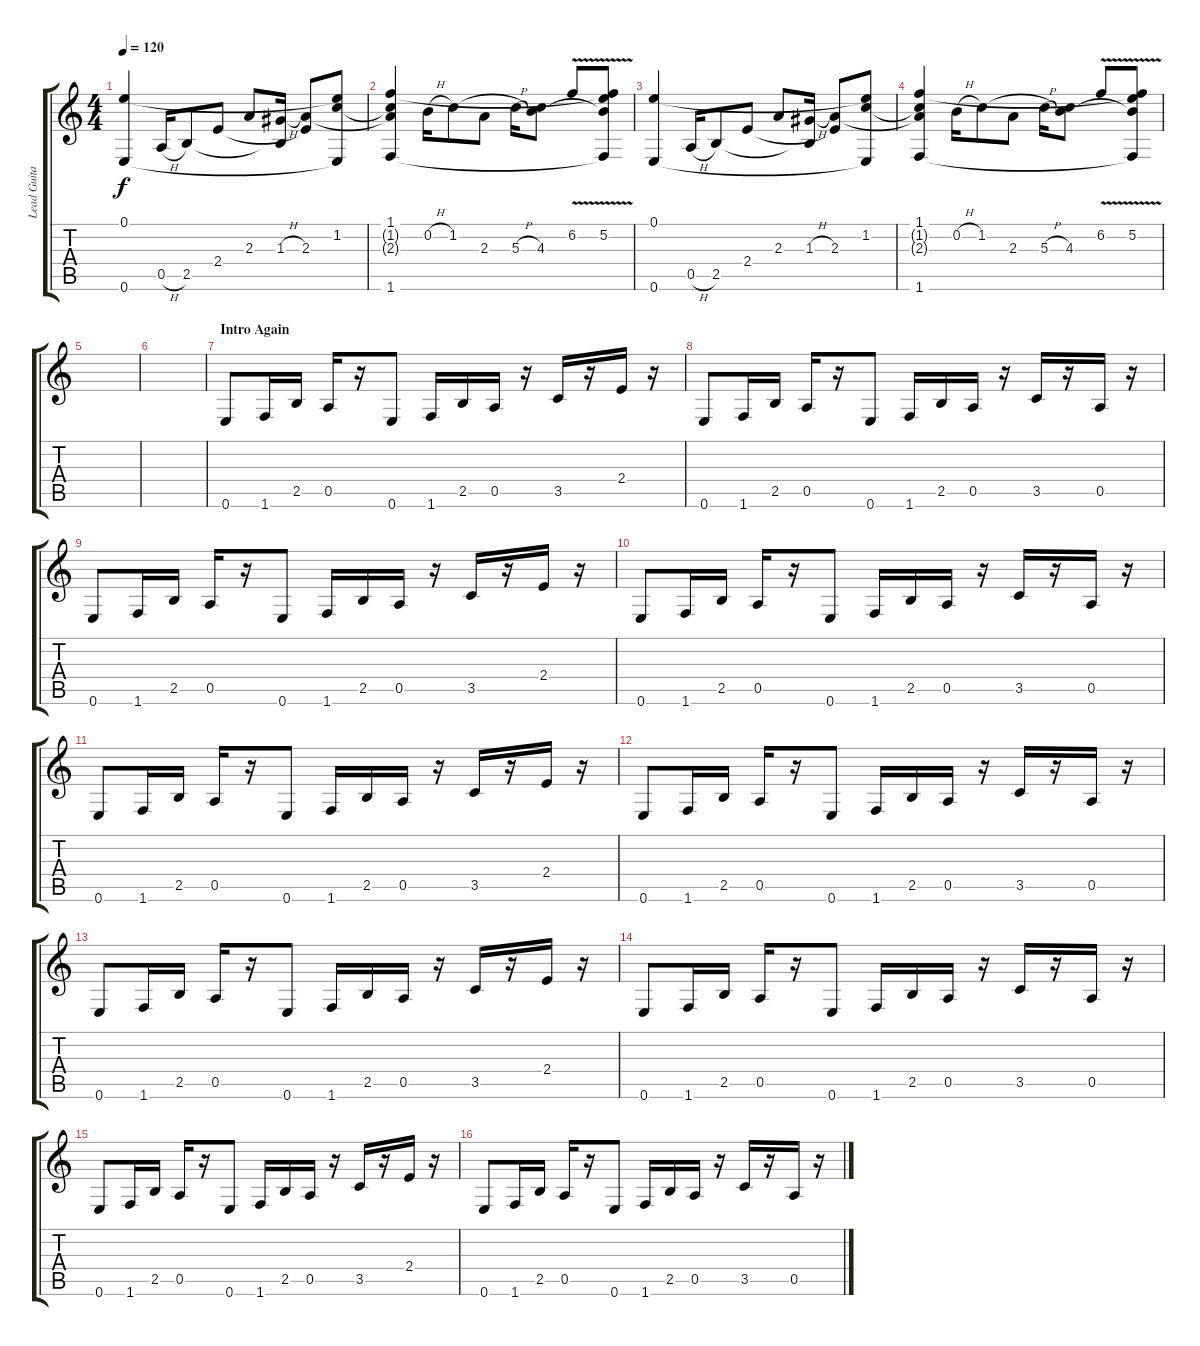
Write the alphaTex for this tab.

\track ("Lead Guitar" "Lead Guita") {instrument distortionguitar}
\staff {score tabs}
\tuning (E4 B3 G3 D3 A2 E2) {hide}
\ts (4 4)
\tempo 120
\clef g2
\ks c
(0.1 0.6).4{dy f} 0.5{h}.16 2.5.8 2.4.8 2.3.8 (1.3{h} 2.5{t}).16 (2.3 2.4{t}).8 (0.1{t} 1.2 0.6{t}).8 |
(1.1 1.2{t} 2.3{t} 1.6).4 0.2{h}.16 1.2.8 2.3.8 5.3{h}.16 (1.2{t} 4.3).8 6.2{v}.8 (1.1{t} 5.2{v} 4.3{t} 1.6{t}).8 |
(0.1 0.6).4{instrument acousticguitarsteel} 0.5{h}.16 2.5.8 2.4.8 2.3.8 (1.3{h} 2.5{t}).16 (2.3 2.4{t}).8 (0.1{t} 1.2 0.6{t}).8 |
(1.1 1.2{t} 2.3{t} 1.6).4 0.2{h}.16 1.2.8 2.3.8 5.3{h}.16 (1.2{t} 4.3).8 6.2{v}.8 (1.1{t} 5.2{v} 4.3{t} 1.6{t}).8 |
|
|
\section ("" "Intro Again")
0.6.8{volume 16 instrument distortionguitar} 1.6.16 2.5.16 0.5.16 r.16 0.6.8 1.6.16 2.5.16 0.5.16 r.16 3.5.16 r.16 2.4.16 r.16 |
0.6.8 1.6.16 2.5.16 0.5.16 r.16 0.6.8 1.6.16 2.5.16 0.5.16 r.16 3.5.16 r.16 0.5.16 r.16 |
0.6.8 1.6.16 2.5.16 0.5.16 r.16 0.6.8 1.6.16 2.5.16 0.5.16 r.16 3.5.16 r.16 2.4.16 r.16 |
0.6.8 1.6.16 2.5.16 0.5.16 r.16 0.6.8 1.6.16 2.5.16 0.5.16 r.16 3.5.16 r.16 0.5.16 r.16 |
0.6.8 1.6.16 2.5.16 0.5.16 r.16 0.6.8 1.6.16 2.5.16 0.5.16 r.16 3.5.16 r.16 2.4.16 r.16 |
0.6.8 1.6.16 2.5.16 0.5.16 r.16 0.6.8 1.6.16 2.5.16 0.5.16 r.16 3.5.16 r.16 0.5.16 r.16 |
0.6.8 1.6.16 2.5.16 0.5.16 r.16 0.6.8 1.6.16 2.5.16 0.5.16 r.16 3.5.16 r.16 2.4.16 r.16 |
0.6.8 1.6.16 2.5.16 0.5.16 r.16 0.6.8 1.6.16 2.5.16 0.5.16 r.16 3.5.16 r.16 0.5.16 r.16 |
0.6.8 1.6.16 2.5.16 0.5.16 r.16 0.6.8 1.6.16 2.5.16 0.5.16 r.16 3.5.16 r.16 2.4.16 r.16 |
0.6.8 1.6.16 2.5.16 0.5.16 r.16 0.6.8 1.6.16 2.5.16 0.5.16 r.16 3.5.16 r.16 0.5.16 r.16
